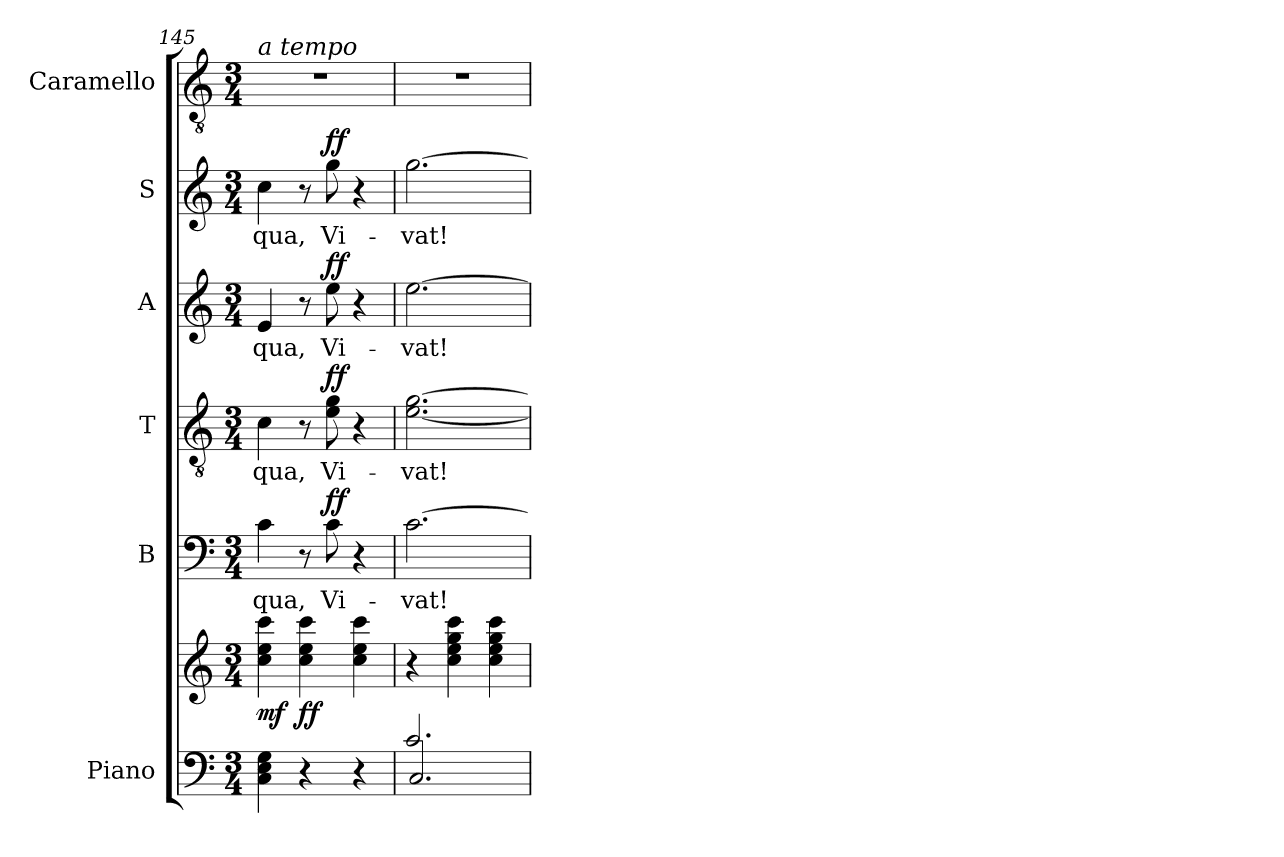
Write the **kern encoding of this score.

**kern	**kern	**dynam	**kern	**text	**dynam	**kern	**text	**dynam	**kern	**text	**dynam	**kern	**text	**dynam	**kern
*part6	*part6	*part6	*part5	*part5	*part5	*part4	*part4	*part4	*part3	*part3	*part3	*part2	*part2	*part2	*part1
*staff7	*staff6	*staff6/7	*staff5	*staff5	*staff5	*staff4	*staff4	*staff4	*staff3	*staff3	*staff3	*staff2	*staff2	*staff2	*staff1
*I"Piano	*	*	*I"B	*	*	*I"T	*	*	*I"A	*	*	*I"S	*	*	*I"Caramello
*I'Pno	*	*	*I'B	*	*	*I'T	*	*	*I'A	*	*	*I'S	*	*	*
*clefF4	*clefG2	*	*clefF4	*	*	*clefGv2	*	*	*clefG2	*	*	*clefG2	*	*	*clefGv2
*k[]	*k[]	*	*k[]	*	*	*k[]	*	*	*k[]	*	*	*k[]	*	*	*k[]
*M3/4	*M3/4	*	*M3/4	*	*	*M3/4	*	*	*M3/4	*	*	*M3/4	*	*	*M3/4
=145	=145	=145	=145	=145	=145	=145	=145	=145	=145	=145	=145	=145	=145	=145	=145
!	!	!	!	!	!	!	!	!	!	!	!	!	!	!	!LO:TX:a:i:t=a tempo
!	!	!LO:DY:b	!	!LO:LY:b	!	!	!LO:LY:b	!	!	!LO:LY:b	!	!	!LO:LY:b	!	!
4C\ 4E\ 4G\	4cc\ 4ee\ 4ccc\	mf	4c\	qua,	.	4c\	qua,	.	4e/	qua,	.	4cc\	qua,	.	2.r
!	!	!LO:DY:b	!	!	!	!	!	!	!	!	!	!	!	!	!
4r	4cc\ 4ee\ 4ccc\	ff	8r	.	.	8r	.	.	8r	.	.	8r	.	.	.
!	!	!	!	!LO:LY:b	!LO:DY:a	!	!LO:LY:b	!LO:DY:a	!	!LO:LY:b	!LO:DY:a	!	!LO:LY:b	!LO:DY:a	!
.	.	.	8c\	Vi-	ff	8e!\ 8g\	Vi-	ff	8ee\	Vi-	ff	8gg\	Vi-	ff	.
4r	4cc\ 4ee\ 4ccc\	.	4r	.	.	4r	.	.	4r	.	.	4r	.	.	.
!!LO:LB:g=z
=146	=146	=146	=146	=146	=146	=146	=146	=146	=146	=146	=146	=146	=146	=146	=146
*^	*	*	*	*	*	*	*	*	*	*	*	*	*	*	*
!	!	!	!	!	!LO:LY:b	!	!	!LO:LY:b	!	!	!LO:LY:b	!	!	!LO:LY:b	!	!
2.c/	2.C/	4r	.	[2.c\	-vat!	.	[2.e!\ [2.g\	-vat!	.	[2.ee\	-vat!	.	[2.gg\	-vat!	.	2.r
.	.	4cc\ 4ee\ 4gg\ 4ccc\	.	.	.	.	.	.	.	.	.	.	.	.	.	.
.	.	4cc\ 4ee\ 4gg\ 4ccc\	.	.	.	.	.	.	.	.	.	.	.	.	.	.
*v	*v	*	*	*	*	*	*	*	*	*	*	*	*	*	*	*
=	=	=	=	=	=	=	=	=	=	=	=	=	=	=	=
*-	*-	*-	*-	*-	*-	*-	*-	*-	*-	*-	*-	*-	*-	*-	*-
